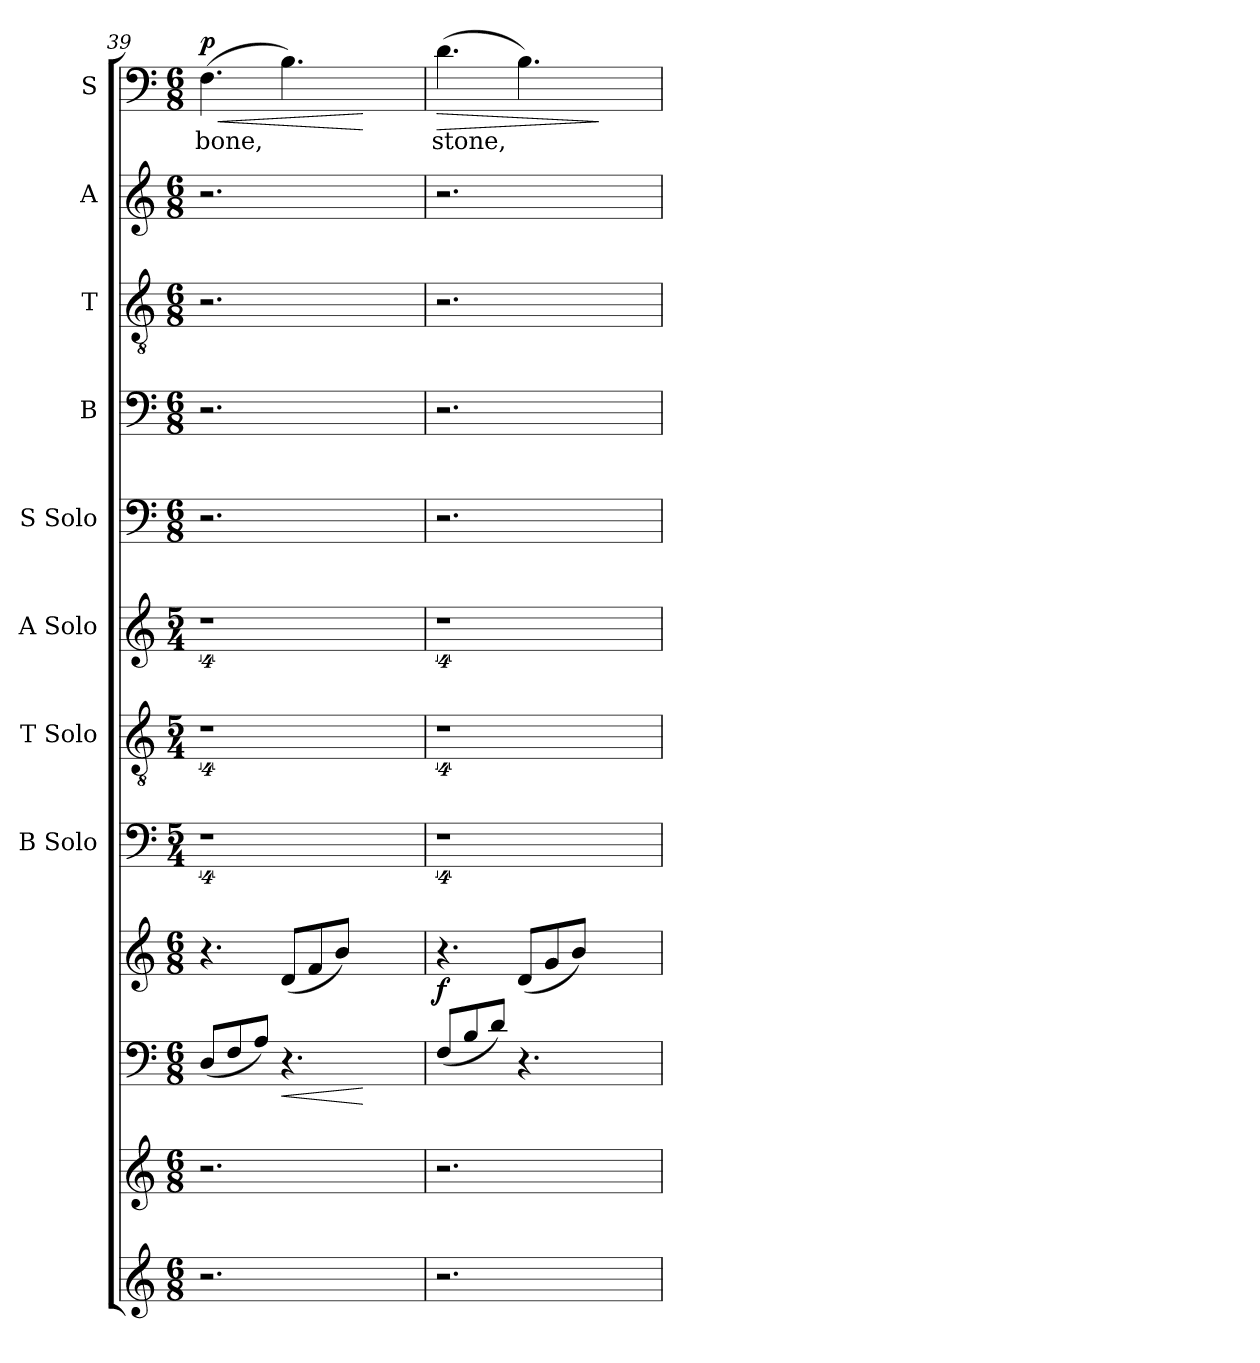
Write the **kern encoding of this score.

**kern	**kern	**kern	**dynam	**kern	**kern	**kern	**kern	**kern	**kern	**kern	**kern	**kern	**text	**dynam
*part12	*part11	*part10	*part10	*part9	*part8	*part7	*part6	*part5	*part4	*part3	*part2	*part1	*part1	*part1
*staff12	*staff11	*staff10	*staff10	*staff9	*staff8	*staff7	*staff6	*staff5	*staff4	*staff3	*staff2	*staff1	*staff1	*staff1
*	*	*	*	*	*I"B Solo	*I"T Solo	*I"A Solo	*I"S Solo	*I"B	*I"T	*I"A	*I"S	*	*
*clefG2	*clefG2	*clefF4	*	*clefG2	*clefF4	*clefGv2	*clefG2	*clefF4	*clefF4	*clefGv2	*clefG2	*clefF4	*	*
*k[]	*k[]	*k[]	*	*k[]	*k[]	*k[]	*k[]	*k[]	*k[]	*k[]	*k[]	*k[]	*	*
*C:	*C:	*C:	*	*C:	*C:	*C:	*C:	*C:	*C:	*C:	*C:	*C:	*	*
*M6/8	*M6/8	*M6/8	*	*M6/8	*M5/4	*M5/4	*M5/4	*M6/8	*M6/8	*M6/8	*M6/8	*M6/8	*	*
=39	=39	=39	=39	=39	=39	=39	=39	=39	=39	=39	=39	=39	=39	=39
!	!	!	!	!	!	!	!	!	!	!	!	!	!LO:LY:b	!LO:HP:b
!	!	!	!	!	!	!	!	!	!	!	!	!	!	!LO:DY:n=1:a
2.r	2.r	(<8D/L	.	4.r	4%5r	4%5r	4%5r	2.r	2.r	2.r	2.r	(>4.F\	bone,	< p
.	.	8F/	.	.	.	.	.	.	.	.	.	.	.	.
.	.	8A/J)	.	.	.	.	.	.	.	.	.	.	.	.
!	!	!	!LO:HP:b	!	!	!	!	!	!	!	!	!	!	!
.	.	4.r	<	(<8d/L	.	.	.	.	.	.	.	4.B\)	.	.
.	.	.	.	8f/	.	.	.	.	.	.	.	.	.	.
.	.	.	.	8b/J)	.	.	.	.	.	.	.	.	.	.
2ryy	2ryy	2ryy	[	2ryy	.	.	.	2ryy	2ryy	2ryy	2ryy	2ryy	.	[
=40	=40	=40	=40	=40	=40	=40	=40	=40	=40	=40	=40	=40	=40	=40
!	!	!	!LO:DY:a	!	!	!	!	!	!	!	!	!	!LO:LY:b	!LO:HP:b
2.r	2.r	(<8F/L	f	4.r	4%5r	4%5r	4%5r	2.r	2.r	2.r	2.r	(>4.d\	stone,	>
.	.	8B/	.	.	.	.	.	.	.	.	.	.	.	.
.	.	8d/J)	.	.	.	.	.	.	.	.	.	.	.	.
.	.	4.r	.	(<8d/L	.	.	.	.	.	.	.	4.B\)	.	.
.	.	.	.	8g/	.	.	.	.	.	.	.	.	.	.
.	.	.	.	8b/J)	.	.	.	.	.	.	.	.	.	.
2ryy	2ryy	2ryy	.	2ryy	.	.	.	2ryy	2ryy	2ryy	2ryy	2ryy	.	]
=	=	=	=	=	=	=	=	=	=	=	=	=	=	=
*-	*-	*-	*-	*-	*-	*-	*-	*-	*-	*-	*-	*-	*-	*-
